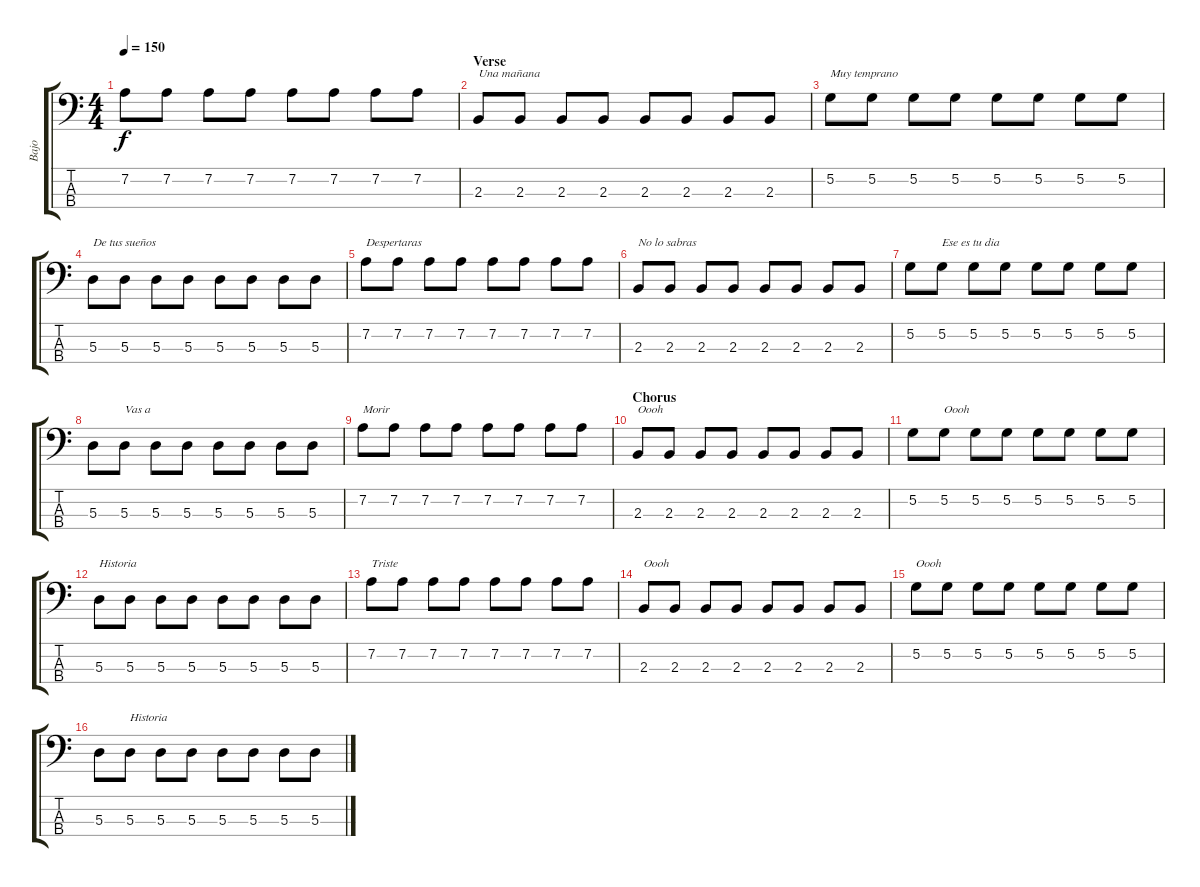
\track ("Bajo" "Bajo") {instrument electricbasspick}
\staff {score tabs}
\tuning (G2 D2 A1 E1) {hide}
\ts (4 4)
\tempo 150
\clef f4
\ks c
7.2.8{dy f} 7.2.8 7.2.8 7.2.8 7.2.8 7.2.8 7.2.8 7.2.8 |
\section ("" "Verse")
2.3.8{txt "Una mañana"} 2.3.8 2.3.8 2.3.8 2.3.8 2.3.8 2.3.8 2.3.8 |
5.2.8{txt "Muy temprano"} 5.2.8 5.2.8 5.2.8 5.2.8 5.2.8 5.2.8 5.2.8 |
5.3.8{txt "De tus sueños"} 5.3.8 5.3.8 5.3.8 5.3.8 5.3.8 5.3.8 5.3.8 |
7.2.8{txt "Despertaras"} 7.2.8 7.2.8 7.2.8 7.2.8 7.2.8 7.2.8 7.2.8 |
2.3.8{txt "No lo sabras"} 2.3.8 2.3.8 2.3.8 2.3.8 2.3.8 2.3.8 2.3.8 |
5.2.8 5.2.8{txt "Ese es tu dia"} 5.2.8 5.2.8 5.2.8 5.2.8 5.2.8 5.2.8 |
5.3.8 5.3.8{txt "Vas a"} 5.3.8 5.3.8 5.3.8 5.3.8 5.3.8 5.3.8 |
7.2.8{txt "Morir"} 7.2.8 7.2.8 7.2.8 7.2.8 7.2.8 7.2.8 7.2.8 |
\section ("" "Chorus")
2.3.8{txt "Oooh "} 2.3.8 2.3.8 2.3.8 2.3.8 2.3.8 2.3.8 2.3.8 |
5.2.8 5.2.8{txt "Oooh"} 5.2.8 5.2.8 5.2.8 5.2.8 5.2.8 5.2.8 |
5.3.8{txt "Historia"} 5.3.8 5.3.8 5.3.8 5.3.8 5.3.8 5.3.8 5.3.8 |
7.2.8{txt "Triste"} 7.2.8 7.2.8 7.2.8 7.2.8 7.2.8 7.2.8 7.2.8 |
2.3.8{txt "Oooh"} 2.3.8 2.3.8 2.3.8 2.3.8 2.3.8 2.3.8 2.3.8 |
5.2.8{txt "Oooh"} 5.2.8 5.2.8 5.2.8 5.2.8 5.2.8 5.2.8 5.2.8 |
5.3.8 5.3.8{txt "Historia"} 5.3.8 5.3.8 5.3.8 5.3.8 5.3.8 5.3.8
